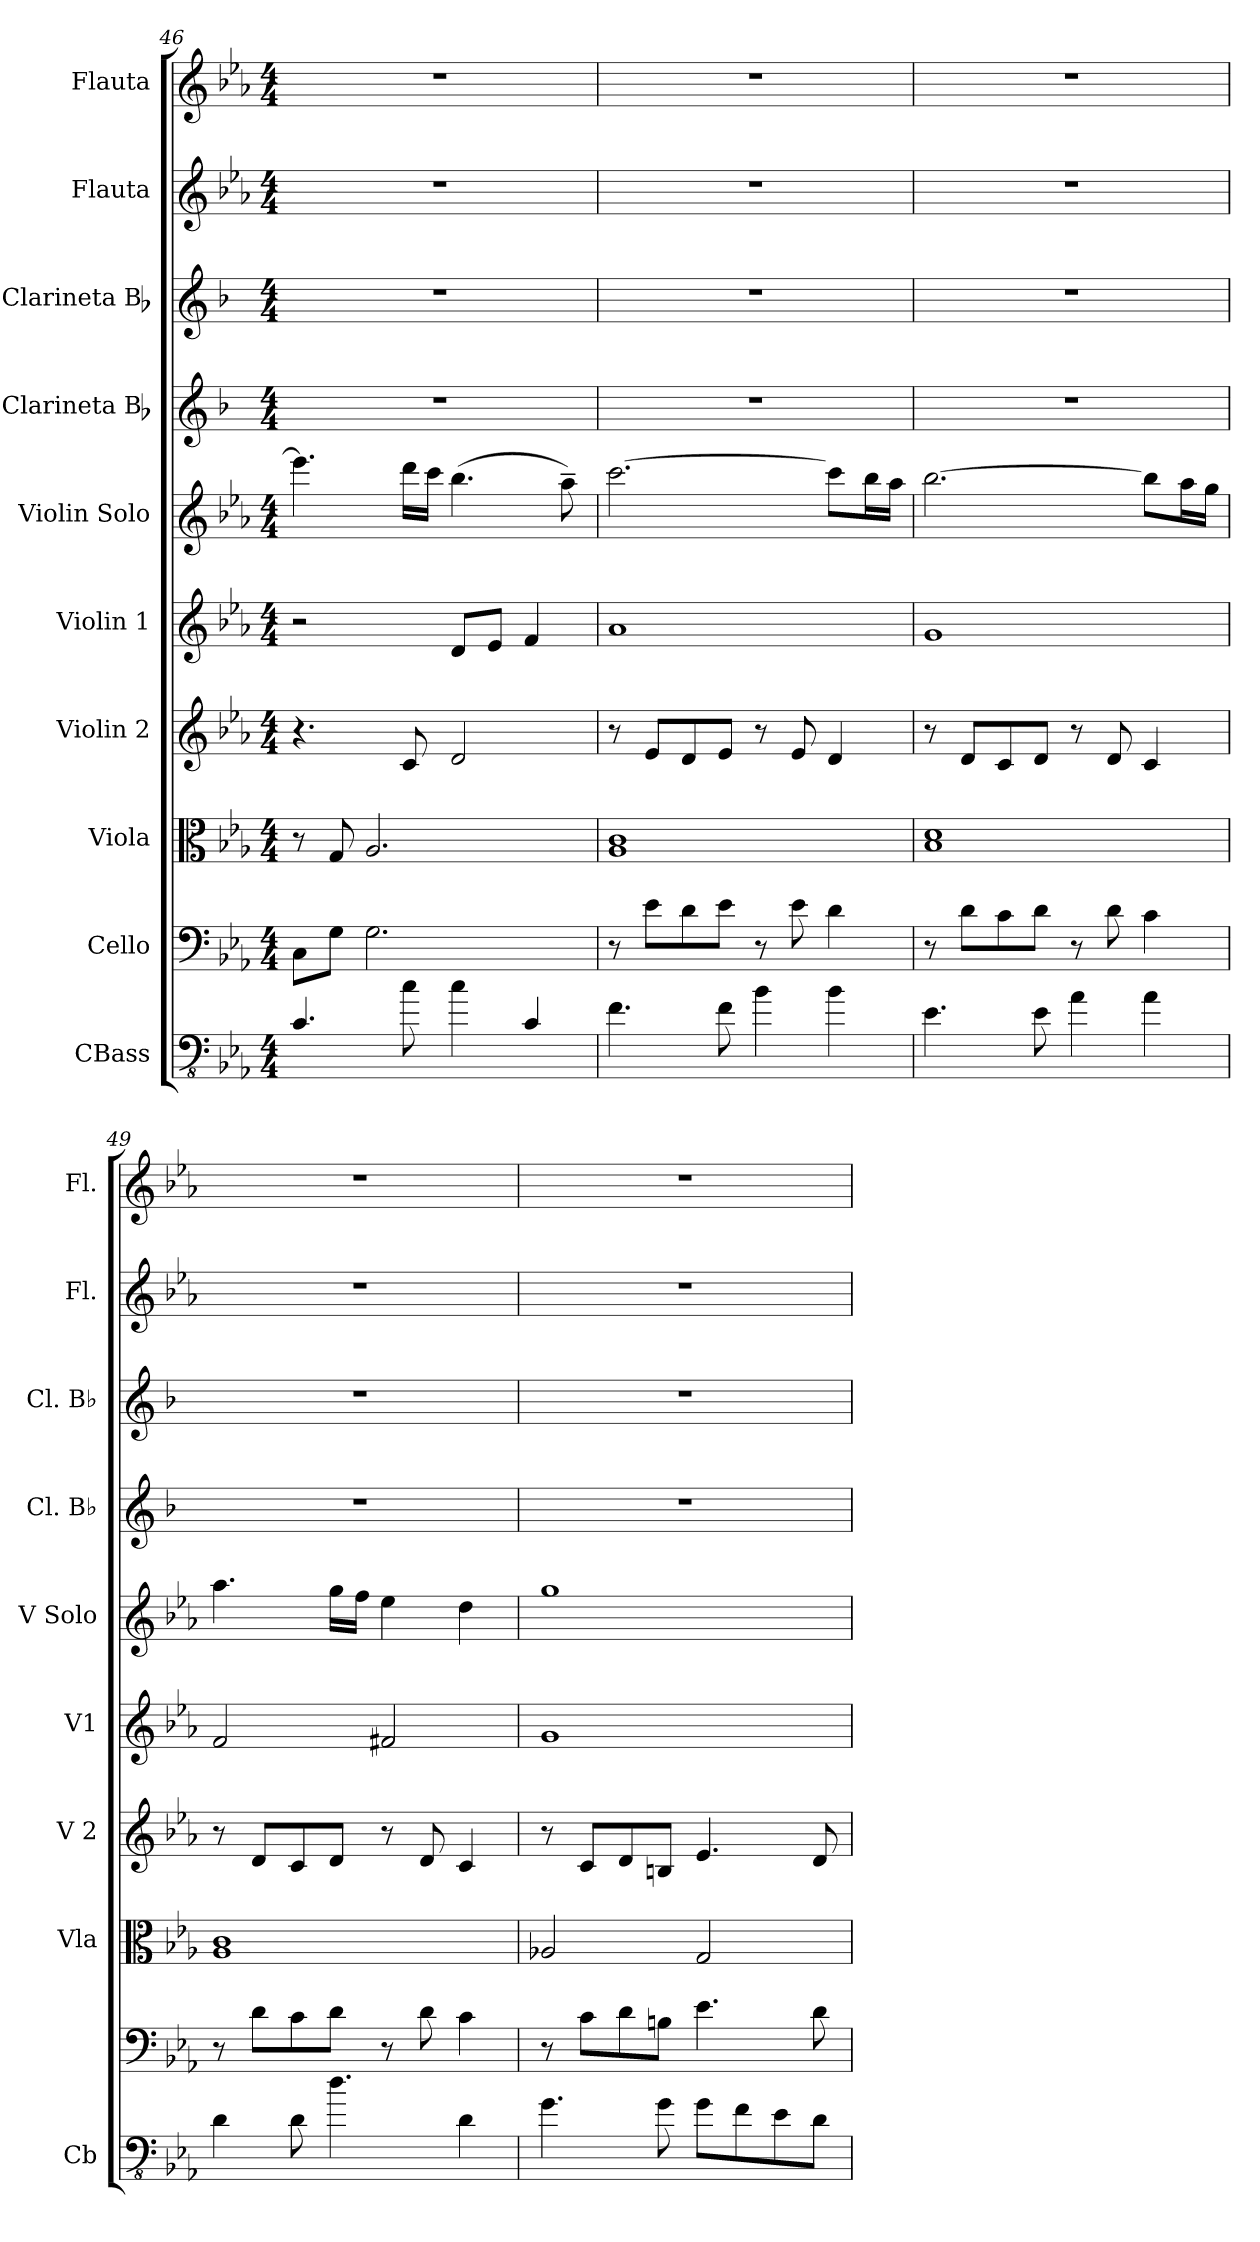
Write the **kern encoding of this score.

**kern	**kern	**kern	**kern	**kern	**kern	**kern	**kern	**kern	**kern
*part10	*part9	*part8	*part7	*part6	*part5	*part4	*part3	*part2	*part1
*staff10	*staff9	*staff8	*staff7	*staff6	*staff5	*staff4	*staff3	*staff2	*staff1
*I"CBass	*I"Cello	*I"Viola	*I"Violin 2	*I"Violin 1	*I"Violin Solo	*I"Clarineta Bb	*I"Clarineta Bb	*I"Flauta	*I"Flauta
*I'Cb	*	*I'Vla	*I'V 2	*I'V1	*I'V Solo	*I'Cl. Bb	*I'Cl. Bb	*I'Fl.	*I'Fl.
*clefFv4	*clefF4	*clefC3	*clefG2	*clefG2	*clefG2	*clefG2	*clefG2	*clefG2	*clefG2
*ITrd7c12	*	*	*	*	*	*ITrd1c2	*ITrd1c2	*	*
*k[b-e-a-]	*k[b-e-a-]	*k[b-e-a-]	*k[b-e-a-]	*k[b-e-a-]	*k[b-e-a-]	*k[b-e-a-]	*k[b-e-a-]	*k[b-e-a-]	*k[b-e-a-]
*M4/4	*M4/4	*M4/4	*M4/4	*M4/4	*M4/4	*M4/4	*M4/4	*M4/4	*M4/4
=46	=46	=46	=46	=46	=46	=46	=46	=46	=46
4.CC/	8C\L	8r	4.r	2r	4.eee-\]	1r	1r	1r	1r
.	8G\J	8G/	.	.	.	.	.	.	.
.	2.G\	2.A-/	.	.	.	.	.	.	.
8C\	.	.	8c/	.	16ddd\LL	.	.	.	.
.	.	.	.	.	16ccc\JJ	.	.	.	.
4C\	.	.	2d/	8d/L	(4.bb-\	.	.	.	.
.	.	.	.	8e-/J	.	.	.	.	.
4CC/	.	.	.	4f/	.	.	.	.	.
.	.	.	.	.	8aa-~\)	.	.	.	.
=47	=47	=47	=47	=47	=47	=47	=47	=47	=47
4.FF\	8r	1A- 1c	8r	1a-	[2.ccc\	1r	1r	1r	1r
.	8e-\L	.	8e-/L	.	.	.	.	.	.
.	8d\	.	8d/	.	.	.	.	.	.
8FF\	8e-\J	.	8e-/J	.	.	.	.	.	.
4BB-\	8r	.	8r	.	.	.	.	.	.
.	8e-\	.	8e-/	.	.	.	.	.	.
4BB-\	4d\	.	4d/	.	8ccc\L]	.	.	.	.
.	.	.	.	.	16bb-\L	.	.	.	.
.	.	.	.	.	16aa-\JJ	.	.	.	.
!!LO:PB:g=z
=48	=48	=48	=48	=48	=48	=48	=48	=48	=48
4.EE-\	8r	1B- 1d	8r	1g	[2.bb-\	1r	1r	1r	1r
.	8d\L	.	8d/L	.	.	.	.	.	.
.	8c\	.	8c/	.	.	.	.	.	.
8EE-\	8d\J	.	8d/J	.	.	.	.	.	.
4AA-\	8r	.	8r	.	.	.	.	.	.
.	8d\	.	8d/	.	.	.	.	.	.
4AA-\	4c\	.	4c/	.	8bb-\L]	.	.	.	.
.	.	.	.	.	16aa-\L	.	.	.	.
.	.	.	.	.	16gg\JJ	.	.	.	.
=49	=49	=49	=49	=49	=49	=49	=49	=49	=49
4DD\	8r	1A- 1c	8r	2f/	4.aa-\	1r	1r	1r	1r
.	8d\L	.	8d/L	.	.	.	.	.	.
8DD\	8c\	.	8c/	.	.	.	.	.	.
4.D\	8d\J	.	8d/J	.	16gg\LL	.	.	.	.
.	.	.	.	.	16ff\JJ	.	.	.	.
.	8r	.	8r	2f#X/	4ee-\	.	.	.	.
.	8d\	.	8d/	.	.	.	.	.	.
4DD\	4c\	.	4c/	.	4dd\	.	.	.	.
=50	=50	=50	=50	=50	=50	=50	=50	=50	=50
4.GG\	8r	2A-X/	8r	1g	1gg	1r	1r	1r	1r
.	8c\L	.	8c/L	.	.	.	.	.	.
.	8d\	.	8d/	.	.	.	.	.	.
8GG\	8Bn\J	.	8Bn/J	.	.	.	.	.	.
8GG\L	4.e-\	2G/	4.e-/	.	.	.	.	.	.
8FF\	.	.	.	.	.	.	.	.	.
8EE-\	.	.	.	.	.	.	.	.	.
8DD\J	8d\	.	8d/	.	.	.	.	.	.
=	=	=	=	=	=	=	=	=	=
*-	*-	*-	*-	*-	*-	*-	*-	*-	*-
